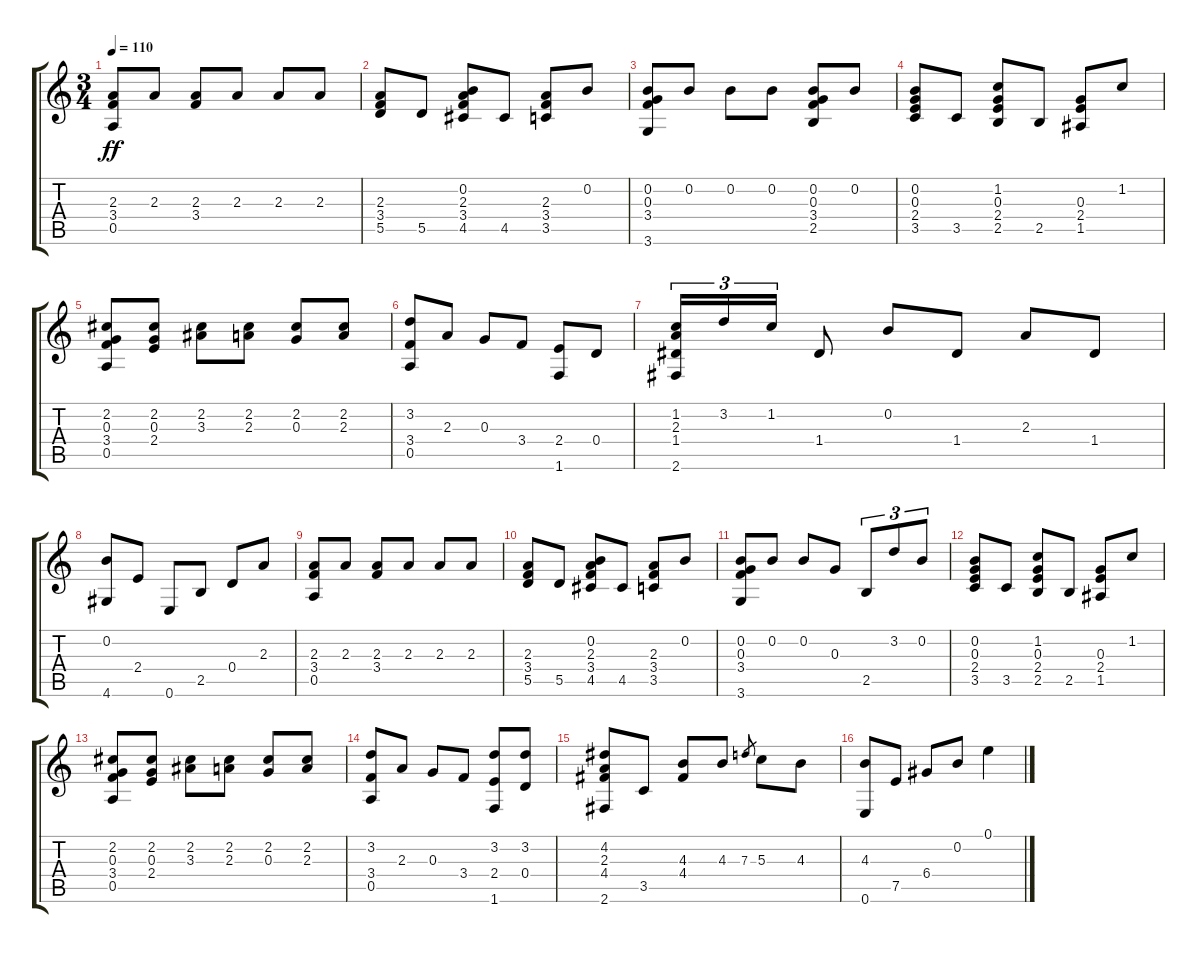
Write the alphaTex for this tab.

\track "" {instrument acousticguitarnylon}
\staff {score tabs}
\tuning (E4 B3 G3 D3 A2 E2) {hide}
\ts (3 4)
\tempo 110
\clef g2
\ks c
(2.3 3.4 0.5).8{dy ff} 2.3.8 (2.3 3.4).8 2.3.8 2.3.8 2.3.8 |
(2.3 3.4 5.5).8 5.5.8 (0.2 2.3 3.4 4.5).8 4.5.8 (2.3 3.4 3.5).8 0.2.8 |
(0.2 0.3 3.4 3.6).8 0.2.8 0.2.8 0.2.8 (0.2 0.3 3.4 2.5).8 0.2.8 |
(0.2 0.3 2.4 3.5).8 3.5.8 (1.2 0.3 2.4 2.5).8 2.5.8 (0.3 2.4 1.5).8 1.2.8 |
(2.2 0.3 3.4 0.5).8 (2.2 0.3 2.4).8 (2.2 3.3).8 (2.2 2.3).8 (2.2 0.3).8 (2.2 2.3).8 |
(3.2 3.4 0.5).8 2.3.8 0.3.8 3.4.8 (2.4 1.6).8 0.4.8 |
(1.2 2.3 1.4 2.6).16{tu (3 2)} 3.2.16{tu (3 2)} 1.2.16{tu (3 2)} 1.4.8 0.2.8 1.4.8 2.3.8 1.4.8 |
(0.2 4.6).8 2.4.8 0.6.8 2.5.8 0.4.8 2.3.8 |
(2.3 3.4 0.5).8 2.3.8 (2.3 3.4).8 2.3.8 2.3.8 2.3.8 |
(2.3 3.4 5.5).8 5.5.8 (0.2 2.3 3.4 4.5).8 4.5.8 (2.3 3.4 3.5).8 0.2.8 |
(0.2 0.3 3.4 3.6).8 0.2.8 0.2.8 0.3.8 2.5.8{tu (3 2)} 3.2.8{tu (3 2)} 0.2.8{tu (3 2)} |
(0.2 0.3 2.4 3.5).8 3.5.8 (1.2 0.3 2.4 2.5).8 2.5.8 (0.3 2.4 1.5).8 1.2.8 |
(2.2 0.3 3.4 0.5).8 (2.2 0.3 2.4).8 (2.2 3.3).8 (2.2 2.3).8 (2.2 0.3).8 (2.2 2.3).8 |
(3.2 3.4 0.5).8 2.3.8 0.3.8 3.4.8 (3.2 2.4 1.6).8 (3.2 0.4).8 |
(4.2 2.3 4.4 2.6).8 3.5.8 (4.3 4.4).8 4.3.8 7.3.8{gr} 5.3.8 4.3.8 |
(4.3 0.6).8 7.5.8 6.4.8 0.2.8 0.1.4
